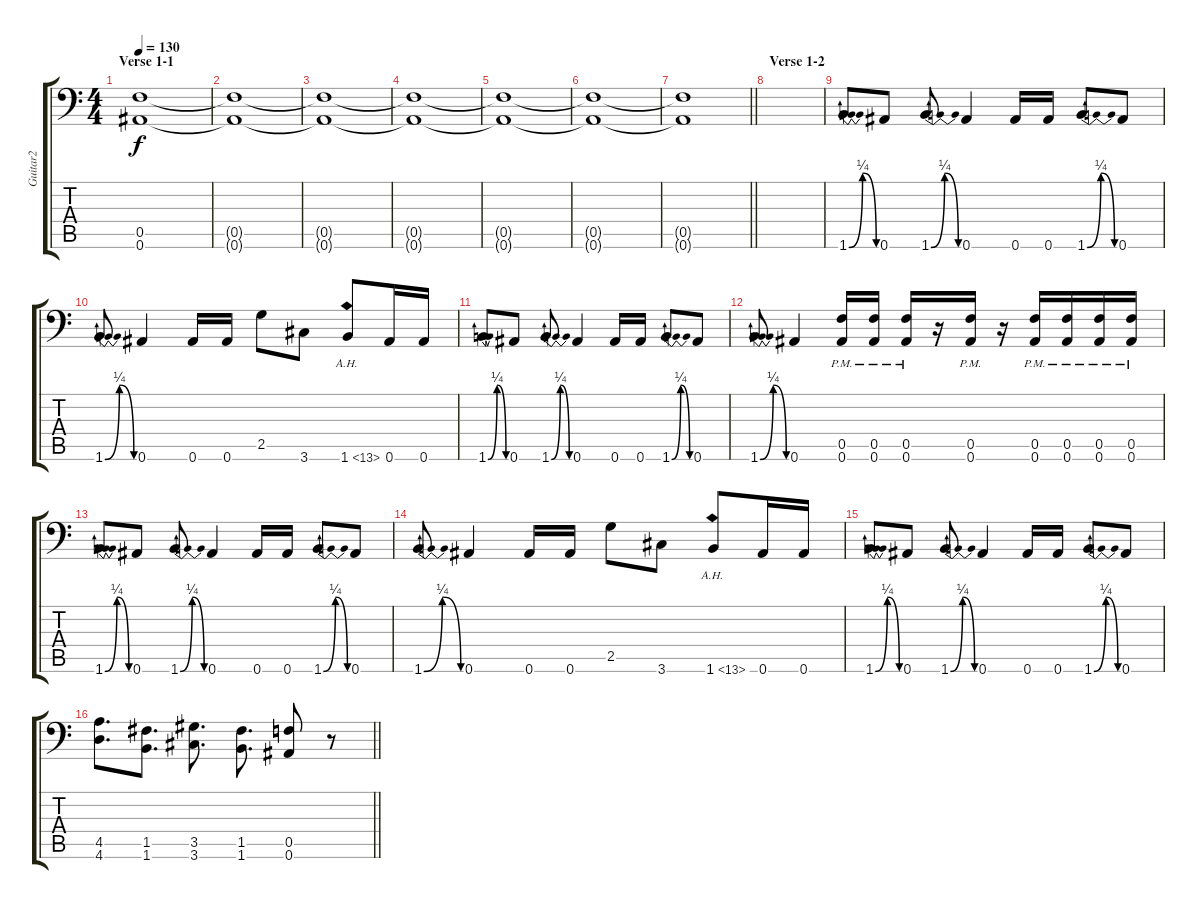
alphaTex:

\track ("Guitar2" "Guitar2") {instrument overdrivenguitar}
\staff {score tabs}
\tuning (C4 G3 Eb3 Bb2 F2 Bb1) {hide}
\ts (4 4)
\section ("" "Verse 1-1")
\tempo 130
\clef f4
\ks c
(0.5 0.6).1{dy f} |
(0.5{t} 0.6{t}).1 |
(0.5{t} 0.6{t}).1 |
(0.5{t} 0.6{t}).1 |
(0.5{t} 0.6{t}).1 |
(0.5{t} 0.6{t}).1 |
\barLineRight lightlight
(0.5{t} 0.6{t}).1 |
\section ("" "Verse 1-2")
|
1.6{be (bendrelease 0 0 15 1 45 1 60 0)}.8 0.6.8 1.6{be (bendrelease 0 0 15 1 45 1 60 0)}.8 0.6.4 0.6.16 0.6.16 1.6{be (bendrelease 0 0 15 1 45 1 60 0)}.8 0.6.8 |
1.6{be (bendrelease 0 0 15 1 45 1 60 0)}.8 0.6.4 0.6.16 0.6.16 2.5.8 3.6.8 1.6{ah 12}.8 0.6.16 0.6.16 |
1.6{be (bendrelease 0 0 15 1 45 1 60 0)}.8 0.6.8 1.6{be (bendrelease 0 0 15 1 45 1 60 0)}.8 0.6.4 0.6.16 0.6.16 1.6{be (bendrelease 0 0 15 1 45 1 60 0)}.8 0.6.8 |
1.6{be (bendrelease 0 0 15 1 45 1 60 0)}.8 0.6.4 (0.5{pm} 0.6{pm}).16 (0.5{pm} 0.6{pm}).16 (0.5{pm} 0.6{pm}).16 r.16 (0.5{pm} 0.6{pm}).16 r.16 (0.5{pm} 0.6{pm}).16 (0.5{pm} 0.6{pm}).16 (0.5{pm} 0.6{pm}).16 (0.5{pm} 0.6{pm}).16 |
1.6{be (bendrelease 0 0 15 1 45 1 60 0)}.8 0.6.8 1.6{be (bendrelease 0 0 15 1 45 1 60 0)}.8 0.6.4 0.6.16 0.6.16 1.6{be (bendrelease 0 0 15 1 45 1 60 0)}.8 0.6.8 |
1.6{be (bendrelease 0 0 15 1 45 1 60 0)}.8 0.6.4 0.6.16 0.6.16 2.5.8 3.6.8 1.6{ah 12}.8 0.6.16 0.6.16 |
1.6{be (bendrelease 0 0 15 1 45 1 60 0)}.8 0.6.8 1.6{be (bendrelease 0 0 15 1 45 1 60 0)}.8 0.6.4 0.6.16 0.6.16 1.6{be (bendrelease 0 0 15 1 45 1 60 0)}.8 0.6.8 |
\barLineRight lightlight
(4.5 4.6).8{d} (1.5 1.6).8{d} (3.5 3.6).8{d} (1.5 1.6).8{d} (0.5 0.6).8 r.8
